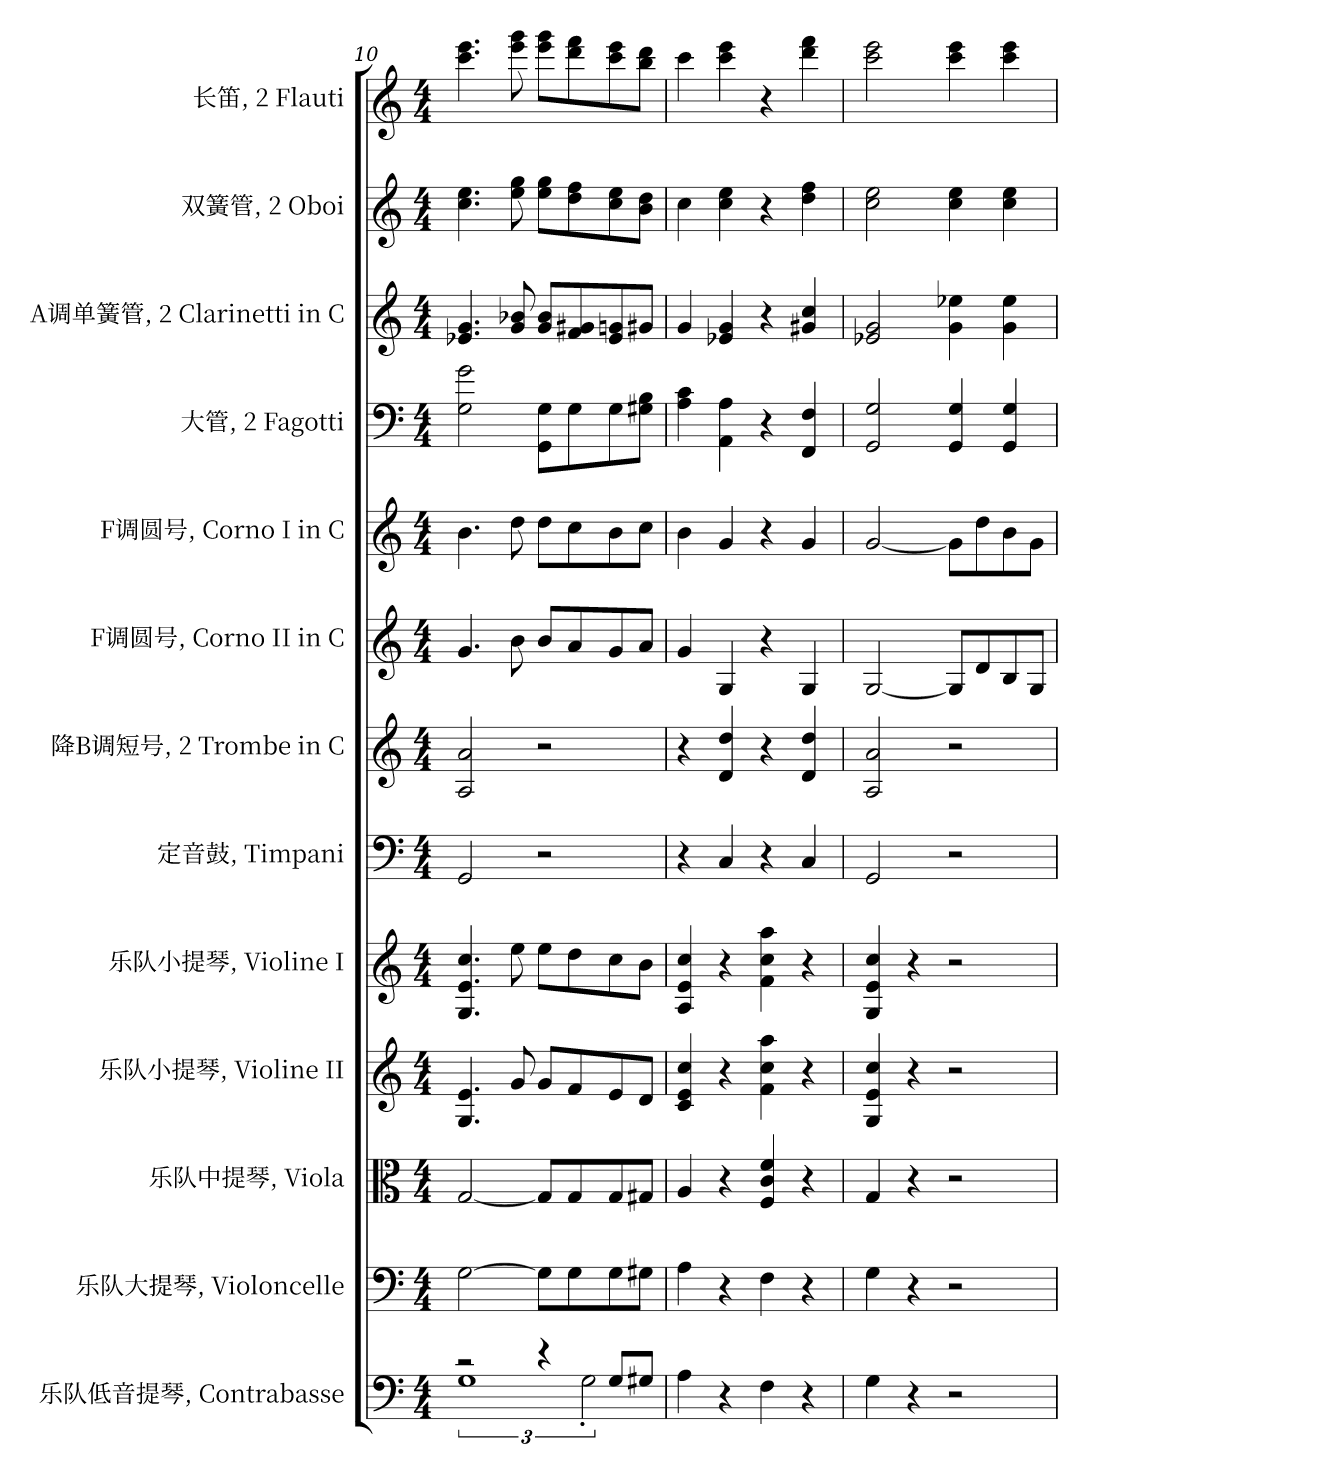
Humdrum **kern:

**kern	**kern	**kern	**kern	**kern	**kern	**kern	**kern	**kern	**kern	**kern	**kern	**kern
*part13	*part12	*part11	*part10	*part9	*part8	*part7	*part6	*part5	*part4	*part3	*part2	*part1
*staff13	*staff12	*staff11	*staff10	*staff9	*staff8	*staff7	*staff6	*staff5	*staff4	*staff3	*staff2	*staff1
*I"乐队低音提琴, Contrabasse	*I"乐队大提琴, Violoncelle	*I"乐队中提琴, Viola	*I"乐队小提琴, Violine II	*I"乐队小提琴, Violine I	*I"定音鼓, Timpani	*I"降B调短号, 2 Trombe in C	*I"F调圆号, Corno II in C	*I"F调圆号, Corno I in C	*I"大管, 2 Fagotti	*I"A调单簧管, 2 Clarinetti in C	*I"双簧管, 2 Oboi	*I"长笛, 2 Flauti
*I'Cbs.	*	*	*	*	*I'Timp.	*	*	*	*	*I'A Cl.	*I'Ob.	*I'Fl.
*clefF4	*clefF4	*clefC3	*clefG2	*clefG2	*clefF4	*clefG2	*clefG2	*clefG2	*clefF4	*clefG2	*clefG2	*clefG2
*ITrd7c12	*	*	*	*	*	*ITrd1c2	*ITrd4c7	*ITrd4c7	*	*ITrd2c3	*	*
*k[]	*k[]	*k[]	*k[]	*k[]	*k[]	*k[b-e-]	*k[b-]	*k[b-]	*k[]	*k[f#c#g#]	*k[]	*k[]
*M4/4	*M4/4	*M4/4	*M4/4	*M4/4	*M4/4	*M4/4	*M4/4	*M4/4	*M4/4	*M4/4	*M4/4	*M4/4
*MM41	*MM41	*MM41	*MM41	*MM41	*MM41	*MM41	*MM41	*MM41	*MM41	*MM41	*MM41	*MM41
=10	=10	=10	=10	=10	=10	=10	=10	=10	=10	=10	=10	=10
*^	*	*	*	*	*	*	*	*	*	*	*	*
2r	3%2GG	[2G\	[2G/	4.G/ 4.e/	4.G/ 4.e/ 4.cc/	2GG/	2G/ 2g/	4.c/	4.e\	2G\ 2g\	4.cn/ 4.e/	4.cc\ 4.ee\	4.ccc\ 4.eee\
.	.	.	.	8g/	8ee\	.	.	8e\	8g\	.	8e/ 8gn/	8ee\ 8gg\	8eee\ 8ggg\
4r	.	8G\L]	8G/L]	8g/L	8ee\L	2r	2r	8e/L	8g\L	8GG\ 8G\L	8e/ 8g/L	8ee\ 8gg\L	8eee\ 8ggg\L
.	.	8G\	8G/	8f/	8dd\	.	.	8d/	8f\	8G\	8d/ 8e#X/	8dd\ 8ff\	8ddd\ 8fff\
.	3GG'\	.	.	.	.	.	.	.	.	.	.	.	.
8GG/L	.	8G\	8G/	8e/	8cc\	.	.	8c/	8e\	8G\	8c/ 8en/	8cc\ 8ee\	8ccc\ 8eee\
8GG#X/J	.	8G#X\J	8G#X/J	8d/J	8b\J	.	.	8d/J	8f\J	8G#X\ 8B\J	8e#X/J	8b\ 8dd\J	8bb\ 8ddd\J
*v	*v	*	*	*	*	*	*	*	*	*	*	*	*
!!LO:PB:g=z
=11	=11	=11	=11	=11	=11	=11	=11	=11	=11	=11	=11	=11
*	*	*	*	*	*	*	*	*	*	*	*	*MM32
4AA\	4A\	4A/	4c/ 4e/ 4cc/	4A/ 4e/ 4cc/	4r	4r	4c/	4e\	4A\ 4c\	4e/	4cc\	4ccc\
*	*	*	*	*	*	*	*	*	*	*	*	*MM36
4r	4r	4r	4r	4r	4C/	4c/ 4cc/	4C/	4c/	4AA\ 4A\	4cn/ 4e/	4cc\ 4ee\	4ccc\ 4eee\
*	*	*	*	*	*	*	*	*	*	*	*	*MM33
4FF\	4F\	4F/ 4c/ 4f/	4f\ 4cc\ 4aa\	4f\ 4cc\ 4aa\	4r	4r	4r	4r	4r	4r	4r	4r
*	*	*	*	*	*	*	*	*	*	*	*	*MM37
4r	4r	4r	4r	4r	4C/	4c/ 4cc/	4C/	4c/	4FF/ 4F/	4e#X/ 4a/	4dd\ 4ff\	4ddd\ 4fff\
=12	=12	=12	=12	=12	=12	=12	=12	=12	=12	=12	=12	=12
*	*	*	*	*	*	*	*	*	*	*	*	*MM40
4GG\	4G\	4G/	4G/ 4e/ 4cc/	4G/ 4e/ 4cc/	2GG/	2G/ 2g/	[2C/	[2c/	2GG/ 2G/	2cn/ 2e/	2cc\ 2ee\	2ccc\ 2eee\
4r	4r	4r	4r	4r	.	.	.	.	.	.	.	.
*	*	*	*	*	*	*	*	*	*	*	*	*MM39
2r	2r	2r	2r	2r	2r	2r	8C/L]	8c\L]	4GG/ 4G/	4e\ 4ccn\	4cc\ 4ee\	4ccc\ 4eee\
.	.	.	.	.	.	.	8G/	8g\	.	.	.	.
*	*	*	*	*	*	*	*	*	*	*	*	*MM36
.	.	.	.	.	.	.	8E/	8e\	4GG/ 4G/	4e\ 4cc\	4cc\ 4ee\	4ccc\ 4eee\
.	.	.	.	.	.	.	8C/J	8c\J	.	.	.	.
=	=	=	=	=	=	=	=	=	=	=	=	=
*-	*-	*-	*-	*-	*-	*-	*-	*-	*-	*-	*-	*-
